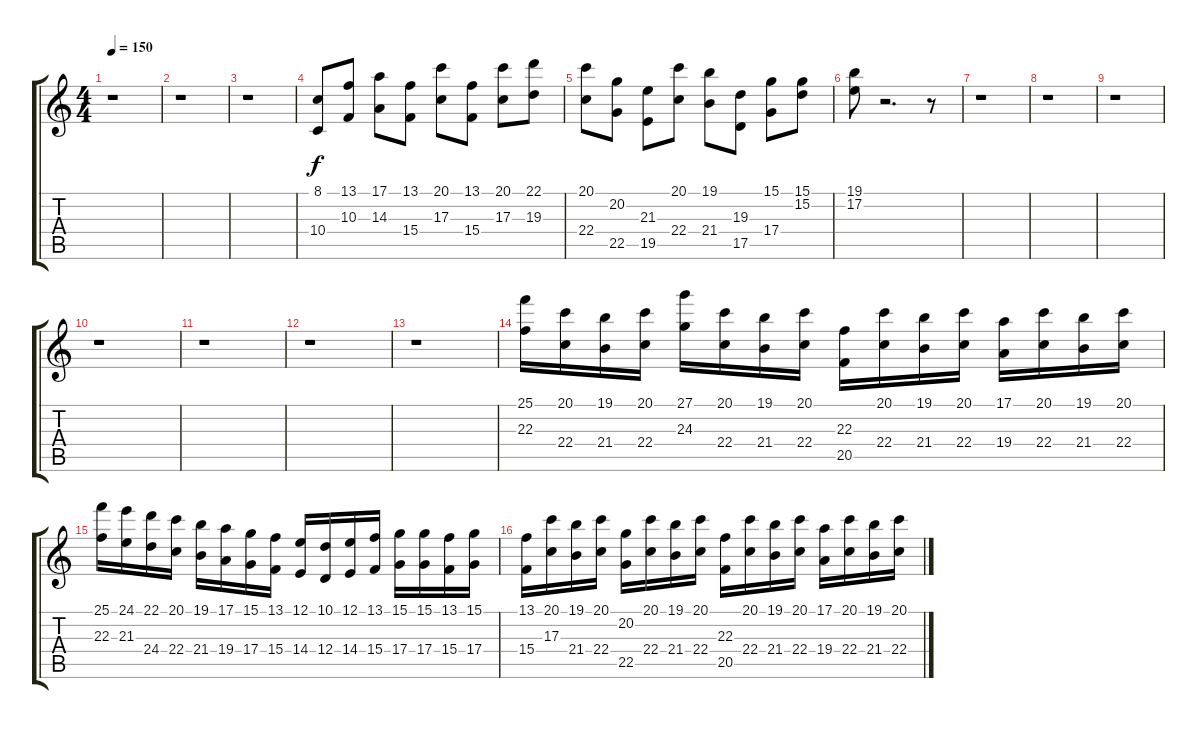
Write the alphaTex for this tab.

\track "" {instrument stringensemble1}
\staff {score tabs}
\tuning (E4 B3 G3 D3 A2 E2) {hide}
\ts (4 4)
\tempo 150
\clef g2
\ks c
r.1{dy f} |
r.1 |
r.1 |
(8.1 10.4).8 (13.1 10.3).8 (17.1 14.3).8 (13.1 15.4).8 (20.1 17.3).8 (13.1 15.4).8 (20.1 17.3).8 (22.1 19.3).8 |
(20.1 22.4).8 (20.2 22.5).8 (21.3 19.5).8 (20.1 22.4).8 (19.1 21.4).8 (19.3 17.5).8 (15.1 17.4).8 (15.1 15.2).8 |
(19.1 17.2).8 r.2{d} r.8 |
r.1 |
r.1 |
r.1 |
r.1 |
r.1 |
r.1 |
r.1 |
(25.1 22.3).16 (20.1 22.4).16 (19.1 21.4).16 (20.1 22.4).16 (27.1 24.3).16 (20.1 22.4).16 (19.1 21.4).16 (20.1 22.4).16 (22.3 20.5).16 (20.1 22.4).16 (19.1 21.4).16 (20.1 22.4).16 (17.1 19.4).16 (20.1 22.4).16 (19.1 21.4).16 (20.1 22.4).16 |
(25.1 22.3).16 (24.1 21.3).16 (22.1 24.4).16 (20.1 22.4).16 (19.1 21.4).16 (17.1 19.4).16 (15.1 17.4).16 (13.1 15.4).16 (12.1 14.4).16 (10.1 12.4).16 (12.1 14.4).16 (13.1 15.4).16 (15.1 17.4).16 (15.1 17.4).16 (13.1 15.4).16 (15.1 17.4).16 |
(13.1 15.4).16 (20.1 17.3).16 (19.1 21.4).16 (20.1 22.4).16 (20.2 22.5).16 (20.1 22.4).16 (19.1 21.4).16 (20.1 22.4).16 (22.3 20.5).16 (20.1 22.4).16 (19.1 21.4).16 (20.1 22.4).16 (17.1 19.4).16 (20.1 22.4).16 (19.1 21.4).16 (20.1 22.4).16
